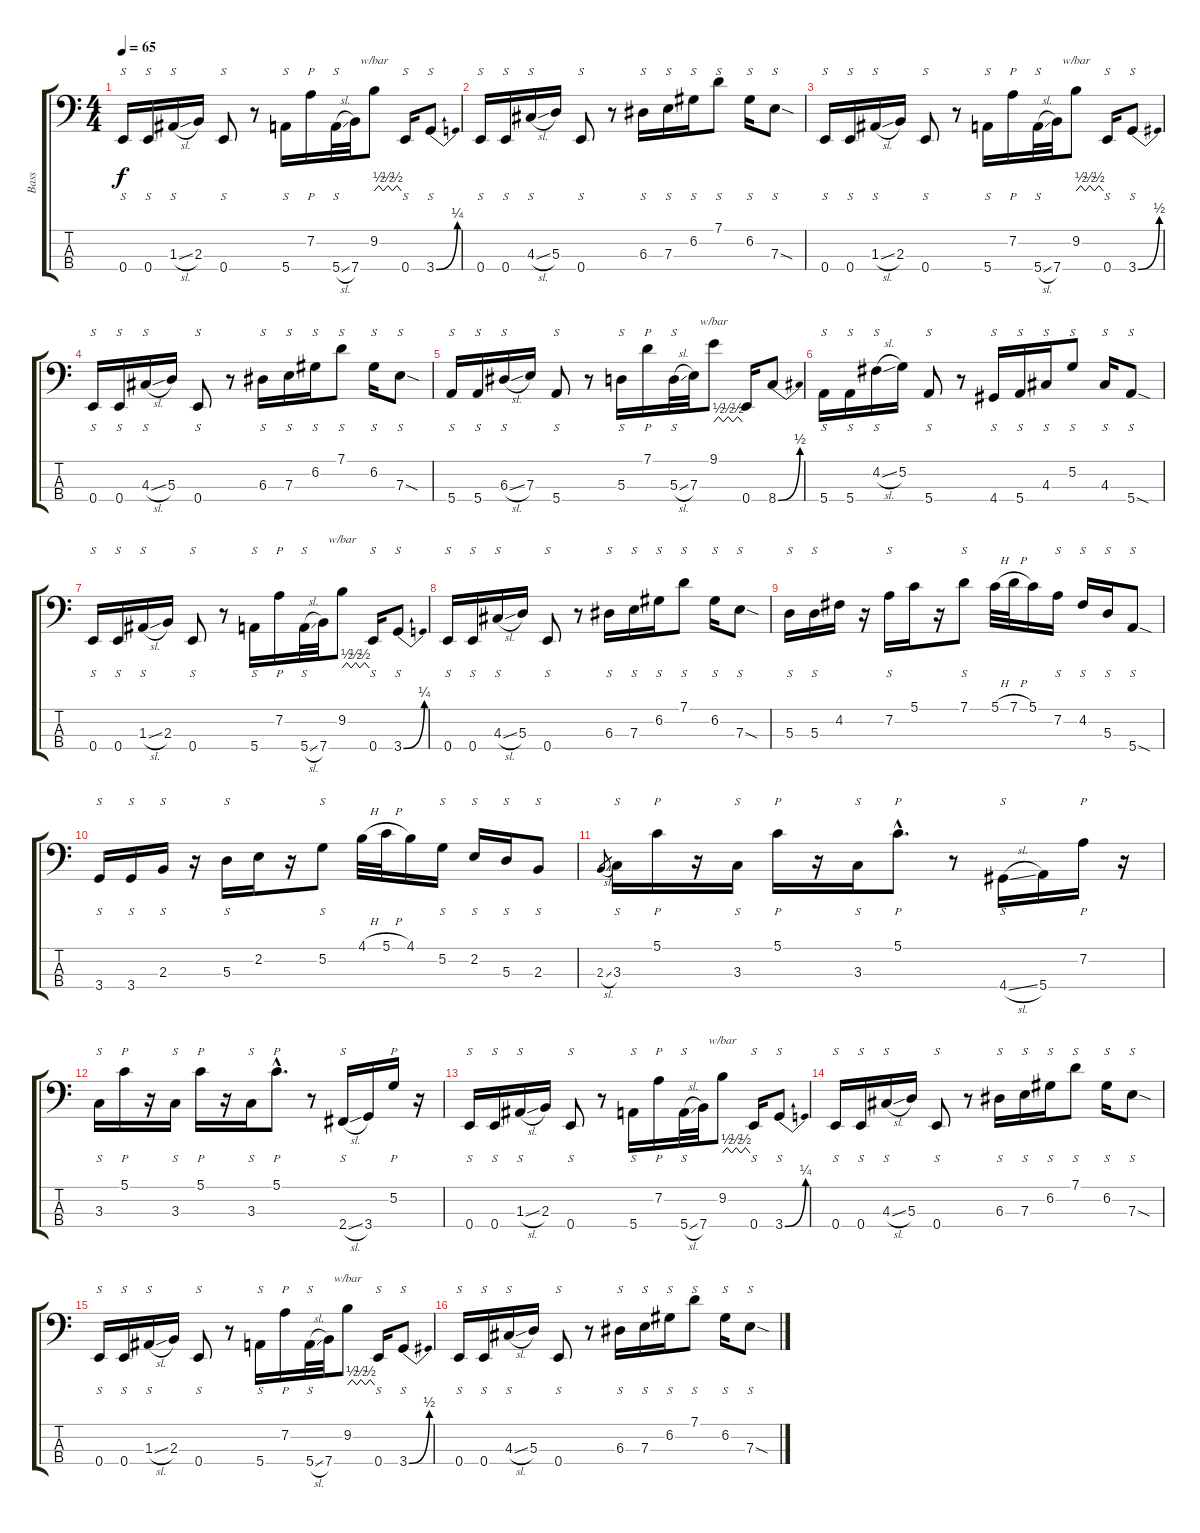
\track ("Bass" "Bass") {instrument slapbass1}
\staff {score tabs}
\tuning (G2 D2 A1 E1) {hide}
\ts (4 4)
\tempo 65
\clef f4
\ks c
0.4.16{s dy f} 0.4.16{s} 1.3{sl}.16{s} 2.3.16 0.4.8{s} r.8 5.4.16{s} 7.2.16{p} 5.4{sl}.32{s} 7.4.32 9.2.8{tbe (custom default 0 0 10 2 20 0 30 2 40 0 50 2 60 0)} 0.4.16{s} 3.4{be (bend 0 0 60 1)}.8{s} |
0.4.16{s} 0.4.16{s} 4.3{sl}.16{s} 5.3.16 0.4.8{s} r.8 6.3.16{s} 7.3.16{s} 6.2.16{s} 7.1.8{s} 6.2.16{s} 7.3{sod}.8{s} |
0.4.16{s} 0.4.16{s} 1.3{sl}.16{s} 2.3.16 0.4.8{s} r.8 5.4.16{s} 7.2.16{p} 5.4{sl}.32{s} 7.4.32 9.2.8{tbe (custom default 0 0 10 2 20 0 30 2 40 0 50 2 60 0)} 0.4.16{s} 3.4{be (bend 0 0 60 2)}.8{s} |
0.4.16{s} 0.4.16{s} 4.3{sl}.16{s} 5.3.16 0.4.8{s} r.8 6.3.16{s} 7.3.16{s} 6.2.16{s} 7.1.8{s} 6.2.16{s} 7.3{sod}.8{s} |
5.4.16{s} 5.4.16{s} 6.3{sl}.16{s} 7.3.16 5.4.8{s} r.8 5.3.16{s} 7.1.16{p} 5.3{sl}.32{s} 7.3.32 9.1.8{tbe (custom default 0 0 10 2 20 0 30 2 40 0 50 2 60 0)} 0.4.16 8.4{be (bend 0 0 60 2)}.8 |
5.4.16{s} 5.4.16{s} 4.2{sl}.16{s} 5.2.16 5.4.8{s} r.8 4.4.16{s} 5.4.16{s} 4.3.16{s} 5.2.8{s} 4.3.16{s} 5.4{sod}.8{s} |
0.4.16{s} 0.4.16{s} 1.3{sl}.16{s} 2.3.16 0.4.8{s} r.8 5.4.16{s} 7.2.16{p} 5.4{sl}.32{s} 7.4.32 9.2.8{tbe (custom default 0 0 10 2 20 0 30 2 39 0 50 2 60 0)} 0.4.16{s} 3.4{be (bend 0 0 60 1)}.8{s} |
0.4.16{s} 0.4.16{s} 4.3{sl}.16{s} 5.3.16 0.4.8{s} r.8 6.3.16{s} 7.3.16{s} 6.2.16{s} 7.1.8{s} 6.2.16{s} 7.3{sod}.8{s} |
5.3.16{s} 5.3.16{s} 4.2.16 r.16 7.2.16{s} 5.1.16 r.16 7.1.8{s} 5.1{h}.32 7.1{h}.32 5.1.16 7.2.16{s} 4.2.16{s} 5.3.16{s} 5.4{sod}.8{s} |
3.4.16{s} 3.4.16{s} 2.3.16{s} r.16 5.3.16{s} 2.2.16 r.16 5.2.8{s} 4.1{h}.32 5.1{h}.32 4.1.16 5.2.16{s} 2.2.16{s} 5.3.16{s} 2.3.8{s} |
2.3{sl}.8{gr} 3.3.16{s} 5.1.16{p} r.16 3.3.16{s} 5.1.16{p} r.16 3.3.16{s} 5.1{hac}.8{p d} r.8 4.4{sl}.16{s} 5.4.16 7.2.16{p} r.16 |
3.3.16{s} 5.1.16{p} r.16 3.3.16{s} 5.1.16{p} r.16 3.3.16{s} 5.1{hac}.8{p d} r.8 2.4{sl}.16{s} 3.4.16 5.2.16{p} r.16 |
0.4.16{s} 0.4.16{s} 1.3{sl}.16{s} 2.3.16 0.4.8{s} r.8 5.4.16{s} 7.2.16{p} 5.4{sl}.32{s} 7.4.32 9.2.8{tbe (custom default 0 0 10 2 20 0 30 2 40 0 50 2 60 0)} 0.4.16{s} 3.4{be (bend 0 0 60 1)}.8{s} |
0.4.16{s} 0.4.16{s} 4.3{sl}.16{s} 5.3.16 0.4.8{s} r.8 6.3.16{s} 7.3.16{s} 6.2.16{s} 7.1.8{s} 6.2.16{s} 7.3{sod}.8{s} |
0.4.16{s} 0.4.16{s} 1.3{sl}.16{s} 2.3.16 0.4.8{s} r.8 5.4.16{s} 7.2.16{p} 5.4{sl}.32{s} 7.4.32 9.2.8{tbe (custom default 0 0 10 2 20 0 30 2 40 0 50 2 60 0)} 0.4.16{s} 3.4{be (bend 0 0 60 2)}.8{s} |
0.4.16{s} 0.4.16{s} 4.3{sl}.16{s} 5.3.16 0.4.8{s} r.8 6.3.16{s} 7.3.16{s} 6.2.16{s} 7.1.8{s} 6.2.16{s} 7.3{sod}.8{s}
